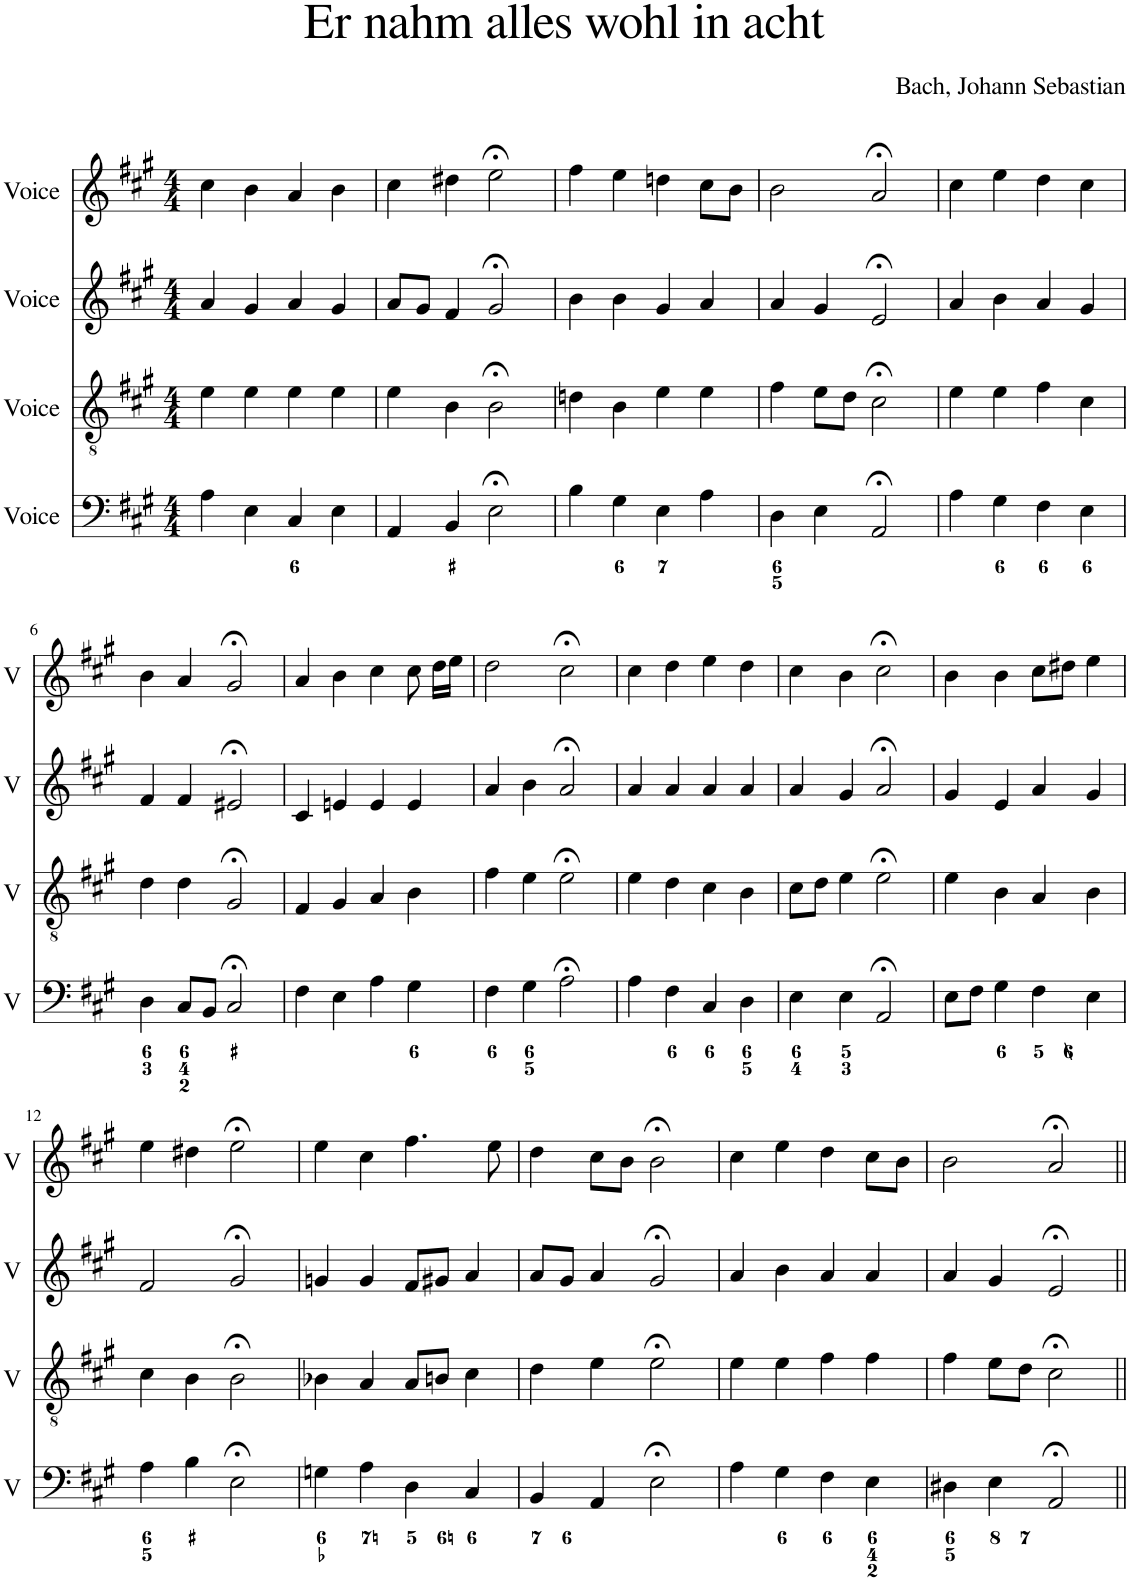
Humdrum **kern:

**kern	**kern	**kern	**kern
*part4	*part3	*part2	*part1
*staff4	*staff3	*staff2	*staff1
*I"Voice	*I"Voice	*I"Voice	*I"Voice
*I'V	*I'V	*I'V	*I'V
*clefF4	*clefGv2	*clefG2	*clefG2
*k[f#c#g#]	*k[f#c#g#]	*k[f#c#g#]	*k[f#c#g#]
*M4/4	*M4/4	*M4/4	*M4/4
=1	=1	=1	=1
4A\	4e\	4a/	4cc#\
4E\	4e\	4g#/	4b\
4C#/	4e\	4a/	4a/
4E\	4e\	4g#/	4b\
=2	=2	=2	=2
4AA/	4e\	8a/L	4cc#\
.	.	8g#/J	.
4BB/	4B\	4f#/	4dd#X\
2E;<\	2B;<\	2g#;</	2ee;<\
=3	=3	=3	=3
4B\	4dn\	4b\	4ff#\
4G#\	4B\	4b\	4ee\
4E\	4e\	4g#/	4ddn\
4A\	4e\	4a/	8cc#\L
.	.	.	8b\J
=4	=4	=4	=4
4D\	4f#\	4a/	2b\
4E\	8e\L	4g#/	.
.	8d\J	.	.
2AA;</	2c#;<\	2e;</	2a;</
=5	=5	=5	=5
4A\	4e\	4a/	4cc#\
4G#\	4e\	4b\	4ee\
4F#\	4f#\	4a/	4dd\
4E\	4c#\	4g#/	4cc#\
!!LO:LB:g=z
=6	=6	=6	=6
4D\	4d\	4f#/	4b\
8C#/L	4d\	4f#/	4a/
8BB/J	.	.	.
2C#;</	2G#;</	2e#X;</	2g#;</
=7	=7	=7	=7
4F#\	4F#/	4c#/	4a/
4E\	4G#/	4en/	4b\
4A\	4A/	4e/	4cc#\
4G#\	4B\	4e/	8cc#\
.	.	.	16dd\LL
.	.	.	16ee\JJ
=8	=8	=8	=8
4F#\	4f#\	4a/	2dd\
4G#\	4e\	4b\	.
2A;<\	2e;<\	2a;</	2cc#;<\
=9	=9	=9	=9
4A\	4e\	4a/	4cc#\
4F#\	4d\	4a/	4dd\
4C#/	4c#\	4a/	4ee\
4D\	4B\	4a/	4dd\
=10	=10	=10	=10
4E\	8c#\L	4a/	4cc#\
.	8d\J	.	.
4E\	4e\	4g#/	4b\
2AA;</	2e;<\	2a;</	2cc#;<\
=11	=11	=11	=11
8E\L	4e\	4g#/	4b\
8F#\J	.	.	.
4G#\	4B\	4e/	4b\
4F#\	4A/	4a/	8cc#\L
.	.	.	8dd#X\J
4E\	4B\	4g#/	4ee\
!!LO:LB:g=z
=12	=12	=12	=12
4A\	4c#\	2f#/	4ee\
4B\	4B\	.	4dd#X\
2E;<\	2B;<\	2g#;</	2ee;<\
=13	=13	=13	=13
4Gn\	4B-X\	4gn/	4ee\
4A\	4A/	4g/	4cc#\
4D\	8A/L	8f#/L	4.ff#\
.	8Bn/J	8g#X/J	.
4C#/	4c#\	4a/	.
.	.	.	8ee\
=14	=14	=14	=14
4BB/	4d\	8a/L	4dd\
.	.	8g#/J	.
4AA/	4e\	4a/	8cc#\L
.	.	.	8b\J
2E;<\	2e;<\	2g#;</	2b;<\
=15	=15	=15	=15
4A\	4e\	4a/	4cc#\
4G#\	4e\	4b\	4ee\
4F#\	4f#\	4a/	4dd\
4E\	4f#\	4a/	8cc#\L
.	.	.	8b\J
=16	=16	=16	=16
4D#X\	4f#\	4a/	2b\
4E\	8e\L	4g#/	.
.	8d\J	.	.
2AA;</	2c#;<\	2e;</	2a;</
=||	=||	=||	=||
*-	*-	*-	*-
